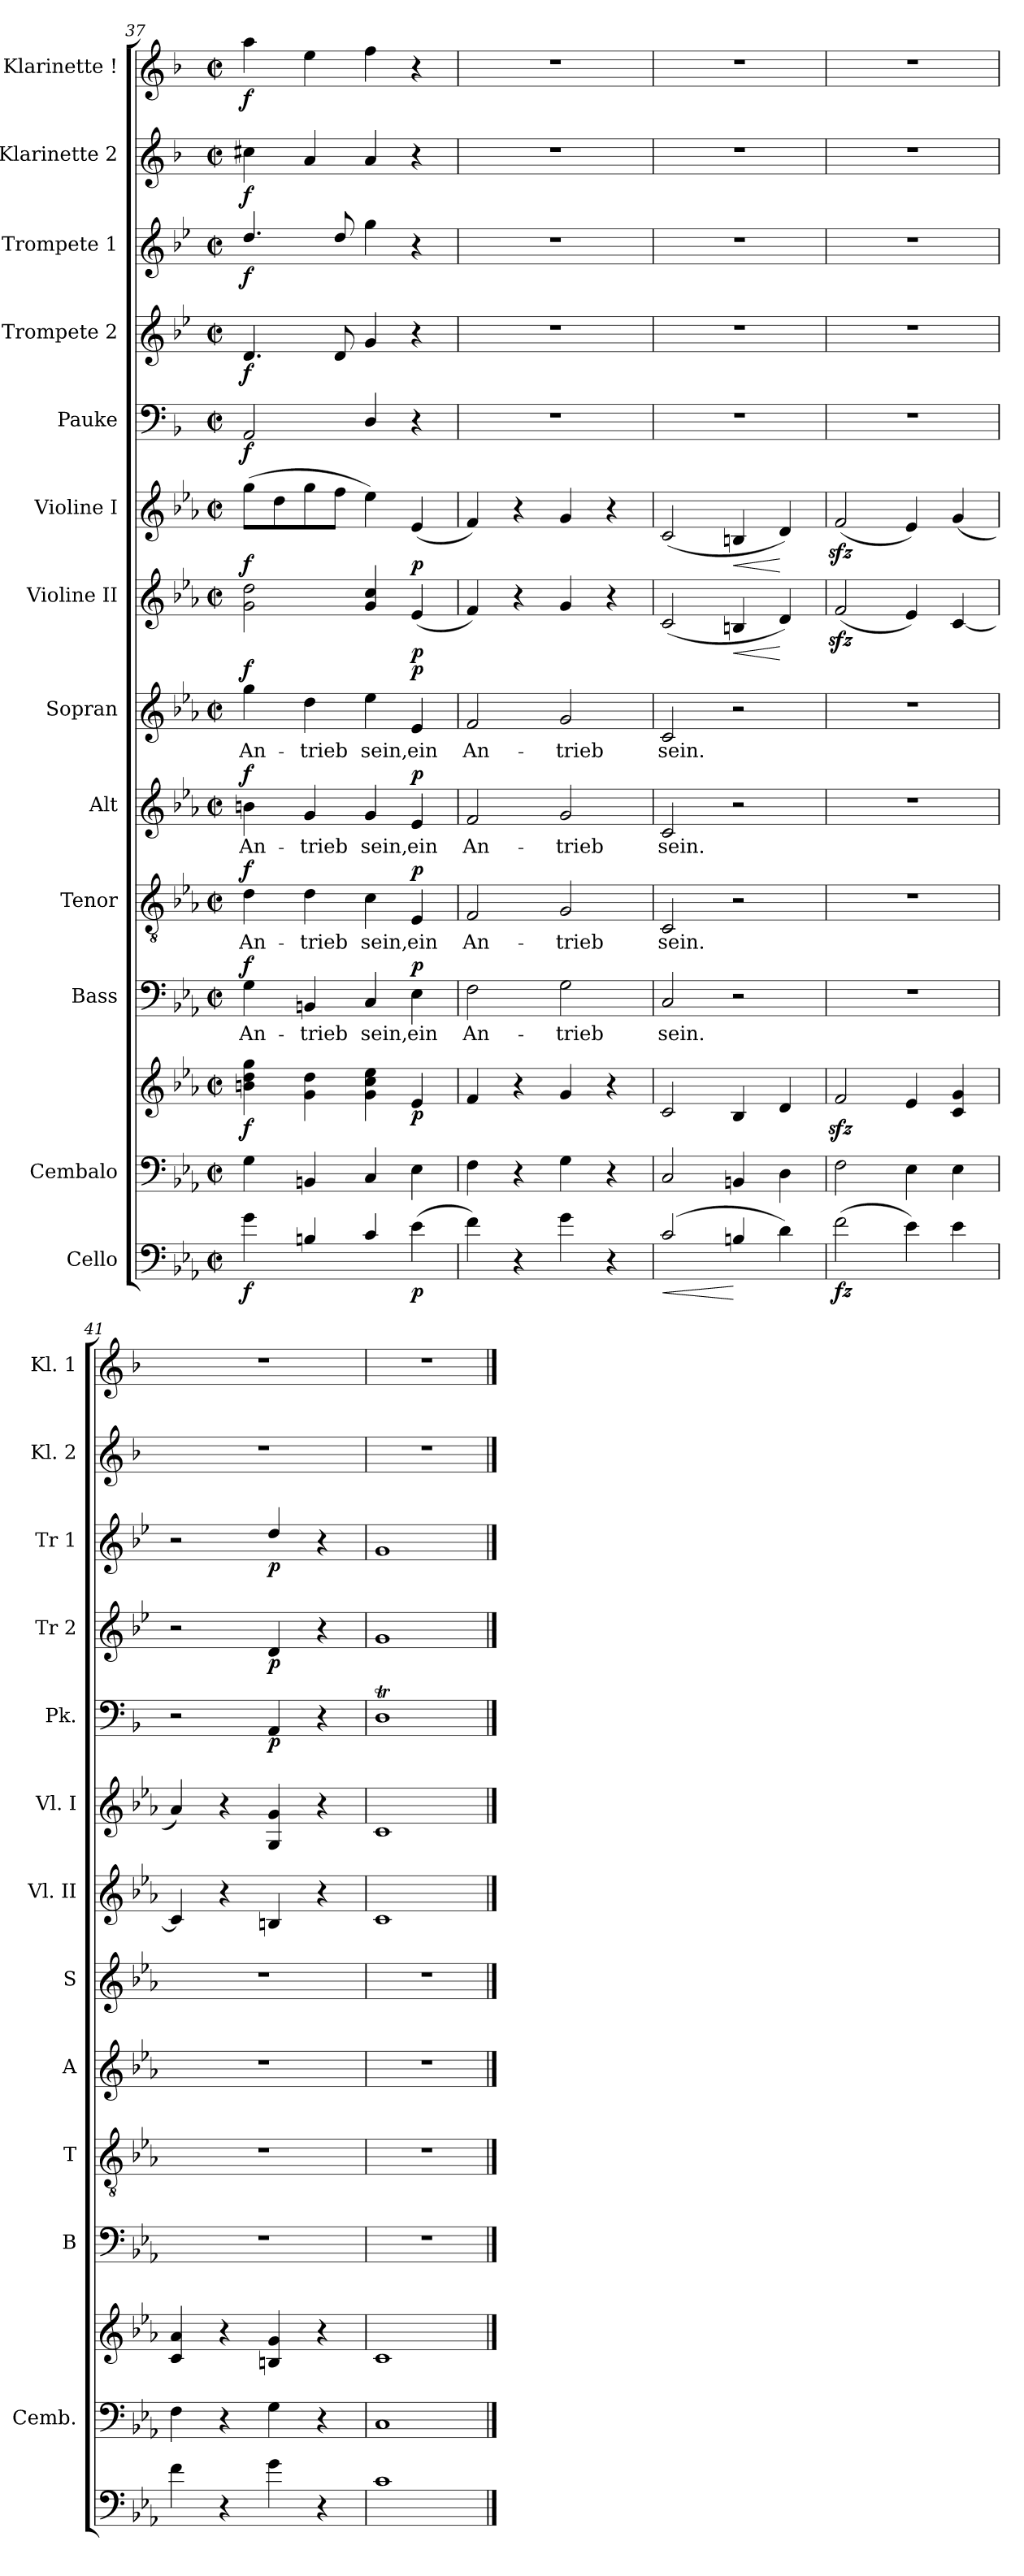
**kern	**dynam	**kern	**kern	**dynam	**kern	**text	**dynam	**kern	**text	**dynam	**kern	**text	**dynam	**kern	**text	**dynam	**kern	**dynam	**kern	**dynam	**kern	**dynam	**kern	**dynam	**kern	**dynam	**kern	**dynam	**kern	**dynam
*part13	*part13	*part12	*part12	*part12	*part11	*part11	*part11	*part10	*part10	*part10	*part9	*part9	*part9	*part8	*part8	*part8	*part7	*part7	*part6	*part6	*part5	*part5	*part4	*part4	*part3	*part3	*part2	*part2	*part1	*part1
*staff14	*staff14	*staff13	*staff12	*staff12/13	*staff11	*staff11	*staff11	*staff10	*staff10	*staff10	*staff9	*staff9	*staff9	*staff8	*staff8	*staff8	*staff7	*staff7	*staff6	*staff6	*staff5	*staff5	*staff4	*staff4	*staff3	*staff3	*staff2	*staff2	*staff1	*staff1
*I"Cello	*	*I"Cembalo	*	*	*I"Bass	*	*	*I"Tenor	*	*	*I"Alt	*	*	*I"Sopran	*	*	*I"Violine II	*	*I"Violine I	*	*I"Pauke	*	*I"Trompete 2	*	*I"Trompete 1	*	*I"Klarinette 2	*	*I"Klarinette !	*
*	*	*I'Cemb.	*	*	*I'B	*	*	*I'T	*	*	*I'A	*	*	*I'S	*	*	*I'Vl. II	*	*I'Vl. I	*	*I'Pk.	*	*I'Tr 2	*	*I'Tr 1	*	*I'Kl. 2	*	*I'Kl. 1	*
*clefF4	*	*clefF4	*clefG2	*	*clefF4	*	*	*clefGv2	*	*	*clefG2	*	*	*clefG2	*	*	*clefG2	*	*clefG2	*	*clefF4	*	*clefG2	*	*clefG2	*	*clefG2	*	*clefG2	*
*ITrd7c12	*	*	*	*	*	*	*	*	*	*	*	*	*	*	*	*	*	*	*	*	*ITrd1c2	*	*ITrd4c7	*	*ITrd4c7	*	*ITrd1c2	*	*ITrd1c2	*
*k[b-e-a-]	*	*k[b-e-a-]	*k[b-e-a-]	*	*k[b-e-a-]	*	*	*k[b-e-a-]	*	*	*k[b-e-a-]	*	*	*k[b-e-a-]	*	*	*k[b-e-a-]	*	*k[b-e-a-]	*	*k[b-e-a-]	*	*k[b-e-a-]	*	*k[b-e-a-]	*	*k[b-e-a-]	*	*k[b-e-a-]	*
*E-:	*	*E-:	*E-:	*	*E-:	*	*	*E-:	*	*	*E-:	*	*	*E-:	*	*	*E-:	*	*E-:	*	*E-:	*	*E-:	*	*E-:	*	*E-:	*	*E-:	*
*M2/2	*	*M2/2	*M2/2	*	*M2/2	*	*	*M2/2	*	*	*M2/2	*	*	*M2/2	*	*	*M2/2	*	*M2/2	*	*M2/2	*	*M2/2	*	*M2/2	*	*M2/2	*	*M2/2	*
*met(c|)	*	*met(c|)	*met(c|)	*	*met(c|)	*	*	*met(c|)	*	*	*met(c|)	*	*	*met(c|)	*	*	*met(c|)	*	*met(c|)	*	*met(c|)	*	*met(c|)	*	*met(c|)	*	*met(c|)	*	*met(c|)	*
=37	=37	=37	=37	=37	=37	=37	=37	=37	=37	=37	=37	=37	=37	=37	=37	=37	=37	=37	=37	=37	=37	=37	=37	=37	=37	=37	=37	=37	=37	=37
!	!LO:DY:b	!	!	!LO:DY:b	!	!LO:LY:b	!LO:DY:a	!	!LO:LY:b	!LO:DY:a	!	!LO:LY:b	!LO:DY:a	!	!LO:LY:b	!LO:DY:a	!	!	!	!LO:DY:b	!	!LO:DY:b	!	!LO:DY:b	!	!LO:DY:b	!	!LO:DY:b	!	!LO:DY:b
4G\	f	4G\	4bn\ 4dd\ 4gg\	f	4G\	An-	f	4d\	An-	f	4bn\	An-	f	4gg\	An-	f	2g\ 2dd\	.	(>8gg\L	f	2GG/	f	4.G/	f	4.g/	f	4bn\	f	4gg\	f
.	.	.	.	.	.	.	.	.	.	.	.	.	.	.	.	.	.	.	8dd\	.	.	.	.	.	.	.	.	.	.	.
!	!	!	!	!	!	!LO:LY:b	!	!	!LO:LY:b	!	!	!LO:LY:b	!	!	!LO:LY:b	!	!	!	!	!	!	!	!	!	!	!	!	!	!	!
4BBn/	.	4BBn/	4g\ 4dd\	.	4BBn/	-trieb	.	4d\	-trieb	.	4g/	-trieb	.	4dd\	-trieb	.	.	.	8gg\	.	.	.	.	.	.	.	4g/	.	4dd\	.
.	.	.	.	.	.	.	.	.	.	.	.	.	.	.	.	.	.	.	8ff\J	.	.	.	8G/	.	8g/	.	.	.	.	.
!	!	!	!	!	!	!LO:LY:b	!	!	!LO:LY:b	!	!	!LO:LY:b	!	!	!LO:LY:b	!	!	!	!	!	!	!	!	!	!	!	!	!	!	!
4C/	.	4C/	4g\ 4cc\ 4ee-\	.	4C/	sein,	.	4c\	sein,	.	4g/	sein,	.	4ee-\	sein,	.	4g/ 4cc/	.	4ee-\)	.	4C/	.	4c/	.	4cc\	.	4g/	.	4ee-\	.
!	!LO:DY:b	!	!	!LO:DY:b	!	!LO:LY:b	!LO:DY:a	!	!LO:LY:b	!LO:DY:a	!	!LO:LY:b	!LO:DY:a	!	!LO:LY:b	!LO:DY:a	!	!LO:DY:b	!	!LO:DY:b	!	!	!	!	!	!	!	!	!	!
(>4E-\	p	4E-\	4e-/	p	4E-\	ein	p	4E-/	ein	p	4e-/	ein	p	4e-/	ein	p	(<4e-/	p	(<4e-/	p	4r	.	4r	.	4r	.	4r	.	4r	.
=38	=38	=38	=38	=38	=38	=38	=38	=38	=38	=38	=38	=38	=38	=38	=38	=38	=38	=38	=38	=38	=38	=38	=38	=38	=38	=38	=38	=38	=38	=38
!	!	!	!	!	!	!LO:LY:b	!	!	!LO:LY:b	!	!	!LO:LY:b	!	!	!LO:LY:b	!	!	!	!	!	!	!	!	!	!	!	!	!	!	!
4F\)	.	4F\	4f/	.	2F\	An-	.	2F/	An-	.	2f/	An-	.	2f/	An-	.	4f/)	.	4f/)	.	1r	.	1r	.	1r	.	1r	.	1r	.
4r	.	4r	4r	.	.	.	.	.	.	.	.	.	.	.	.	.	4r	.	4r	.	.	.	.	.	.	.	.	.	.	.
!	!	!	!	!	!	!LO:LY:b	!	!	!LO:LY:b	!	!	!LO:LY:b	!	!	!LO:LY:b	!	!	!	!	!	!	!	!	!	!	!	!	!	!	!
4G\	.	4G\	4g/	.	2G\	-trieb	.	2G/	-trieb	.	2g/	-trieb	.	2g/	-trieb	.	4g/	.	4g/	.	.	.	.	.	.	.	.	.	.	.
4r	.	4r	4r	.	.	.	.	.	.	.	.	.	.	.	.	.	4r	.	4r	.	.	.	.	.	.	.	.	.	.	.
=39	=39	=39	=39	=39	=39	=39	=39	=39	=39	=39	=39	=39	=39	=39	=39	=39	=39	=39	=39	=39	=39	=39	=39	=39	=39	=39	=39	=39	=39	=39
!	!LO:HP:b	!	!	!	!	!LO:LY:b	!	!	!LO:LY:b	!	!	!LO:LY:b	!	!	!LO:LY:b	!	!	!	!	!	!	!	!	!	!	!	!	!	!	!
(<2C/	<	2C/	2c/	.	2C/	sein.	.	2C/	sein.	.	2c/	sein.	.	2c/	sein.	.	(<2c/	.	(<2c/	.	1r	.	1r	.	1r	.	1r	.	1r	.
!	!	!	!	!	!	!	!	!	!	!	!	!	!	!	!	!	!	!LO:HP:b	!	!LO:HP:b	!	!	!	!	!	!	!	!	!	!
4BBn/	[	4BBn/	4B-/	.	2r	.	.	2r	.	.	2r	.	.	2r	.	.	4Bn/	<	4Bn/	<	.	.	.	.	.	.	.	.	.	.
4D\)	.	4D\	4d/	.	.	.	.	.	.	.	.	.	.	.	.	.	4d/)	[	4d/)	[	.	.	.	.	.	.	.	.	.	.
=40	=40	=40	=40	=40	=40	=40	=40	=40	=40	=40	=40	=40	=40	=40	=40	=40	=40	=40	=40	=40	=40	=40	=40	=40	=40	=40	=40	=40	=40	=40
!	!LO:DY:b	!	!	!	!	!	!	!	!	!	!	!	!	!	!	!	!	!	!	!	!	!	!	!	!	!	!	!	!	!
(>2F\	fz	2F\	2fzz</	.	1r	.	.	1r	.	.	1r	.	.	1r	.	.	(<2fzz</	.	(<2fzz</	.	1r	.	1r	.	1r	.	1r	.	1r	.
4E-\)	.	4E-\	4e-/	.	.	.	.	.	.	.	.	.	.	.	.	.	4e-/)	.	4e-/)	.	.	.	.	.	.	.	.	.	.	.
4E-\	.	4E-\	4c/ 4g/	.	.	.	.	.	.	.	.	.	.	.	.	.	[4c/	.	(<4g/	.	.	.	.	.	.	.	.	.	.	.
=41	=41	=41	=41	=41	=41	=41	=41	=41	=41	=41	=41	=41	=41	=41	=41	=41	=41	=41	=41	=41	=41	=41	=41	=41	=41	=41	=41	=41	=41	=41
4F\	.	4F\	4c/ 4a-/	.	1r	.	.	1r	.	.	1r	.	.	1r	.	.	4c/]	.	4a-/)	.	2r	.	2r	.	2r	.	1r	.	1r	.
4r	.	4r	4r	.	.	.	.	.	.	.	.	.	.	.	.	.	4r	.	4r	.	.	.	.	.	.	.	.	.	.	.
!	!	!	!	!	!	!	!	!	!	!	!	!	!	!	!	!	!	!	!	!	!	!LO:DY:b	!	!LO:DY:b	!	!LO:DY:b	!	!	!	!
4G\	.	4G\	4Bn/ 4g/	.	.	.	.	.	.	.	.	.	.	.	.	.	4Bn/	.	4G/ 4g/	.	4GG/	p	4G/	p	4g/	p	.	.	.	.
4r	.	4r	4r	.	.	.	.	.	.	.	.	.	.	.	.	.	4r	.	4r	.	4r	.	4r	.	4r	.	.	.	.	.
=42	=42	=42	=42	=42	=42	=42	=42	=42	=42	=42	=42	=42	=42	=42	=42	=42	=42	=42	=42	=42	=42	=42	=42	=42	=42	=42	=42	=42	=42	=42
1C	.	1C	1c	.	1r	.	.	1r	.	.	1r	.	.	1r	.	.	1c	.	1c	.	1CT	.	1c	.	1c	.	1r	.	1r	.
==	==	==	==	==	==	==	==	==	==	==	==	==	==	==	==	==	==	==	==	==	==	==	==	==	==	==	==	==	==	==
*-	*-	*-	*-	*-	*-	*-	*-	*-	*-	*-	*-	*-	*-	*-	*-	*-	*-	*-	*-	*-	*-	*-	*-	*-	*-	*-	*-	*-	*-	*-
